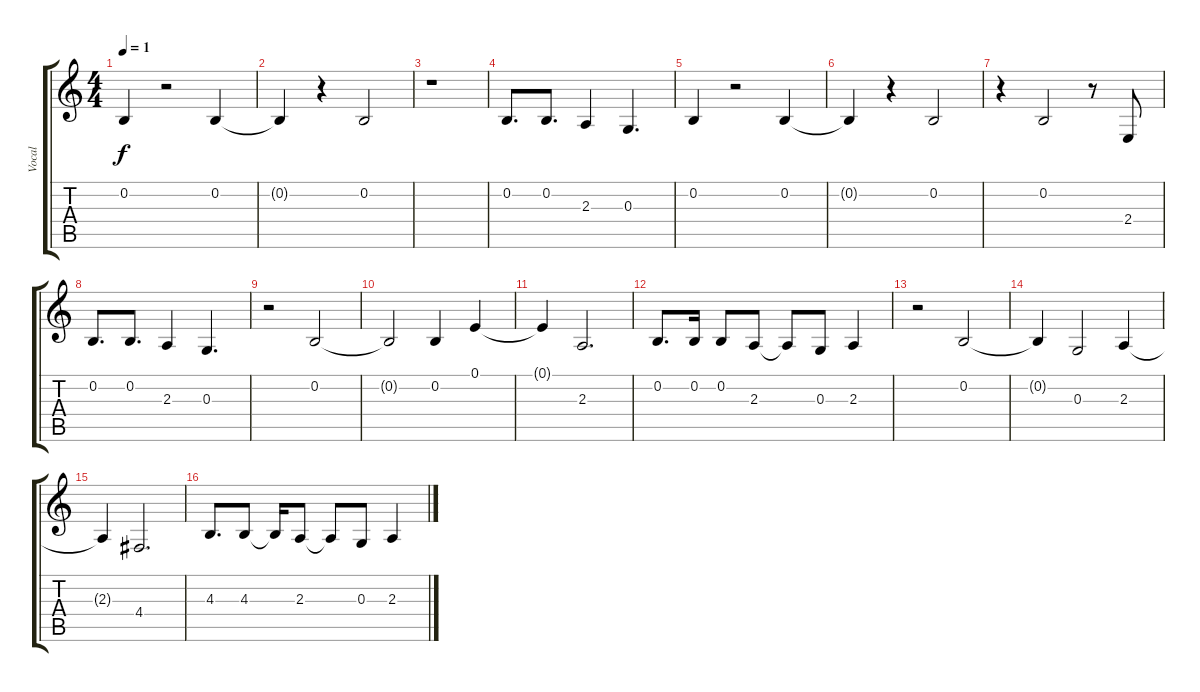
\track ("Vocal" "Vocal") {instrument lead6voice}
\staff {score tabs}
\tuning (E4 B3 G3 D3 A2 E2) {hide}
\ts (4 4)
\tempo 1
\clef g2
\ks c
0.2.4{dy f} r.2 0.2.4 |
0.2{t}.4 r.4 0.2.2 |
r.1 |
0.2.8{d} 0.2.8{d} 2.3.4 0.3.4{d} |
0.2.4 r.2 0.2.4 |
0.2{t}.4 r.4 0.2.2 |
r.4 0.2.2 r.8 2.4.8 |
0.2.8{d} 0.2.8{d} 2.3.4 0.3.4{d} |
r.2 0.2.2 |
0.2{t}.2 0.2.4 0.1.4 |
0.1{t}.4 2.3.2{d} |
0.2.8{d} 0.2.16 0.2.8 2.3.8 2.3{t}.8 0.3.8 2.3.4 |
r.2 0.2.2 |
0.2{t}.4 0.3.2 2.3.4 |
2.3{t}.4 4.4.2{d} |
4.3.8{d} 4.3.8 4.3{t}.16 2.3.8 2.3{t}.8 0.3.8 2.3.4
